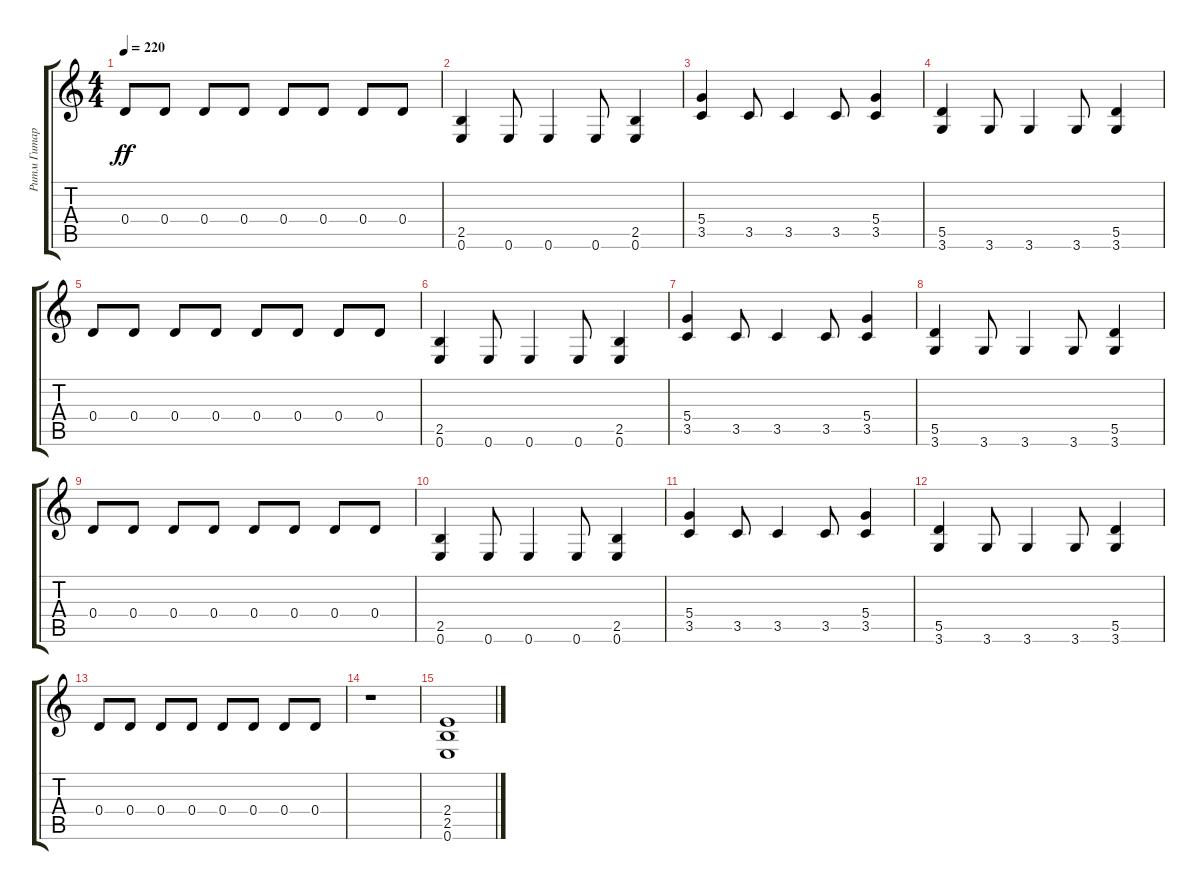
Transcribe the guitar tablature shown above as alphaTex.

\track ("Ритм Гитара" "Ритм Гитар") {instrument distortionguitar}
\staff {score tabs}
\tuning (E4 B3 G3 D3 A2 E2) {hide}
\ts (4 4)
\tempo 220
\clef g2
\ks c
0.4.8{dy ff} 0.4.8 0.4.8 0.4.8 0.4.8 0.4.8 0.4.8 0.4.8 |
(2.5 0.6).4 0.6.8 0.6.4 0.6.8 (2.5 0.6).4 |
(5.4 3.5).4 3.5.8 3.5.4 3.5.8 (5.4 3.5).4 |
(5.5 3.6).4 3.6.8 3.6.4 3.6.8 (5.5 3.6).4 |
0.4.8 0.4.8 0.4.8 0.4.8 0.4.8 0.4.8 0.4.8 0.4.8 |
(2.5 0.6).4 0.6.8 0.6.4 0.6.8 (2.5 0.6).4 |
(5.4 3.5).4 3.5.8 3.5.4 3.5.8 (5.4 3.5).4 |
(5.5 3.6).4 3.6.8 3.6.4 3.6.8 (5.5 3.6).4 |
0.4.8 0.4.8 0.4.8 0.4.8 0.4.8 0.4.8 0.4.8 0.4.8 |
(2.5 0.6).4 0.6.8 0.6.4 0.6.8 (2.5 0.6).4 |
(5.4 3.5).4 3.5.8 3.5.4 3.5.8 (5.4 3.5).4 |
(5.5 3.6).4 3.6.8 3.6.4 3.6.8 (5.5 3.6).4 |
0.4.8 0.4.8 0.4.8 0.4.8 0.4.8 0.4.8 0.4.8 0.4.8 |
r.1 |
(2.4 2.5 0.6).1
